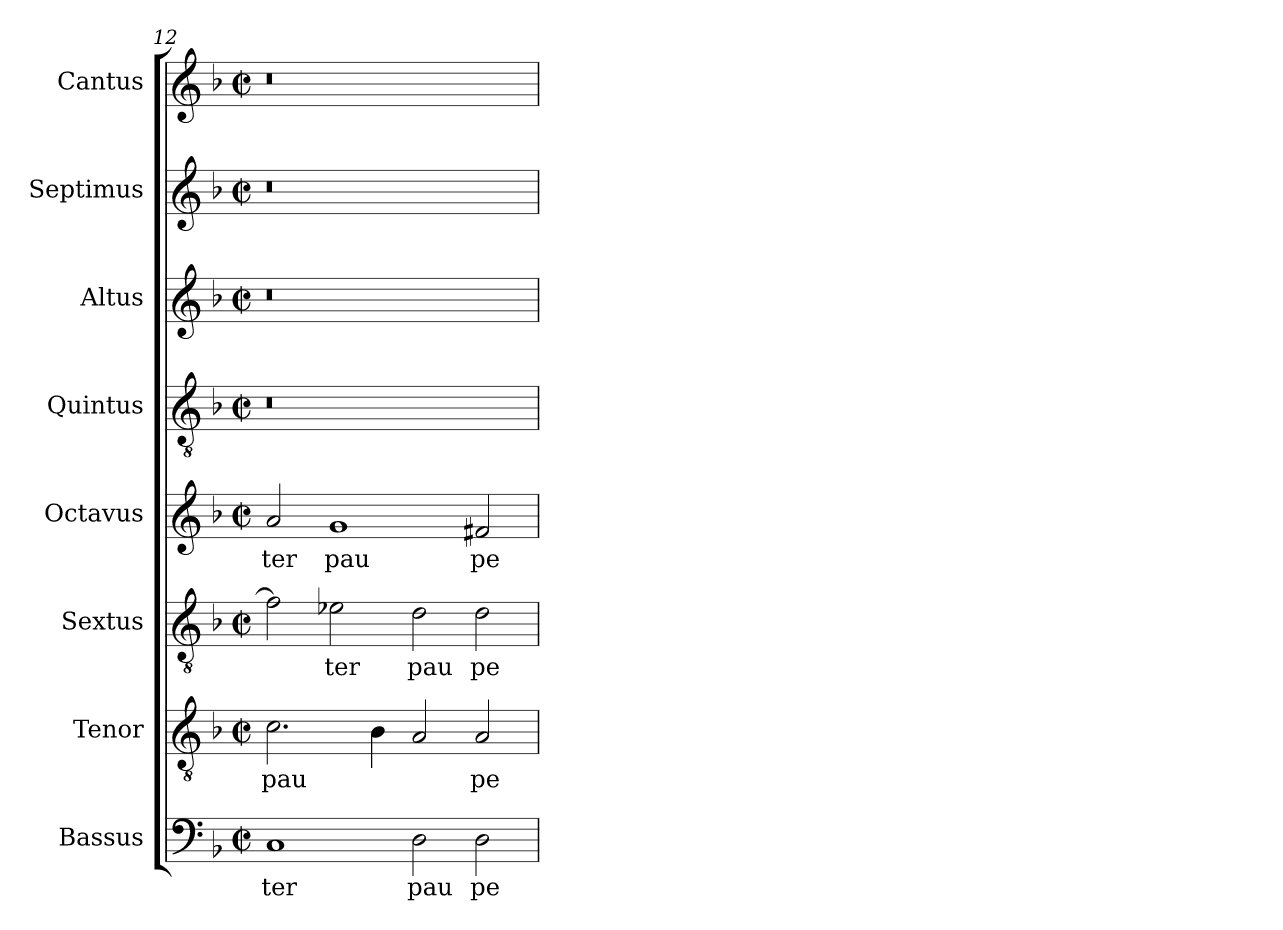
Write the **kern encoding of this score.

**kern	**text	**kern	**text	**kern	**text	**kern	**text	**kern	**kern	**kern	**kern
*part8	*part8	*part7	*part7	*part6	*part6	*part5	*part5	*part4	*part3	*part2	*part1
*staff8	*staff8	*staff7	*staff7	*staff6	*staff6	*staff5	*staff5	*staff4	*staff3	*staff2	*staff1
*I"Bassus	*	*I"Tenor	*	*I"Sextus	*	*I"Octavus	*	*I"Quintus	*I"Altus	*I"Septimus	*I"Cantus
*clefF4	*	*clefGv2	*	*clefGv2	*	*clefG2	*	*clefGv2	*clefG2	*clefG2	*clefG2
*k[b-]	*	*k[b-]	*	*k[b-]	*	*k[b-]	*	*k[b-]	*k[b-]	*k[b-]	*k[b-]
*F:	*	*F:	*	*F:	*	*F:	*	*F:	*F:	*F:	*F:
*M2/2	*	*M2/2	*	*M2/2	*	*M2/2	*	*M2/2	*M2/2	*M2/2	*M2/2
*met(c|)	*	*met(c|)	*	*met(c|)	*	*met(c|)	*	*met(c|)	*met(c|)	*met(c|)	*met(c|)
=12	=12	=12	=12	=12	=12	=12	=12	=12	=12	=12	=12
!	!LO:LY:b:cj	!	!LO:LY:b	!	!	!	!LO:LY:b:cj	!	!	!	!
1C	ter	2.c\	pau	2f\]	.	2a/	ter	0r	0r	0r	0r
!	!	!	!	!	!LO:LY:b:cj	!	!LO:LY:b:cj	!	!	!	!
.	.	.	.	2e-X\	ter	1g	pau	.	.	.	.
.	.	4B-\	.	.	.	.	.	.	.	.	.
!	!LO:LY:b:cj	!	!	!	!LO:LY:b:cj	!	!	!	!	!	!
2D\	pau	2A/	.	2d\	pau	.	.	.	.	.	.
!	!LO:LY:b:cj	!	!LO:LY:b:cj	!	!LO:LY:b:cj	!	!LO:LY:b:cj	!	!	!	!
2D\	pe	2A/	pe	2d\	pe	2f#X/	pe	.	.	.	.
=	=	=	=	=	=	=	=	=	=	=	=
*-	*-	*-	*-	*-	*-	*-	*-	*-	*-	*-	*-
